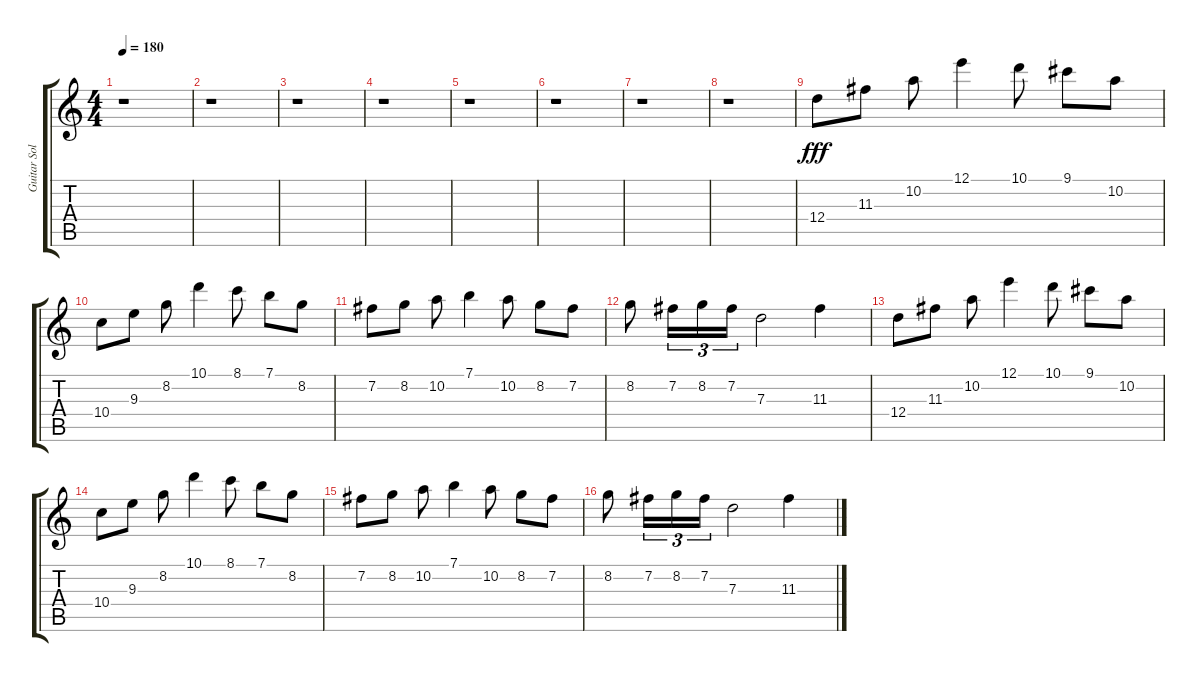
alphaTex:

\track ("Guitar Solo" "Guitar Sol") {instrument overdrivenguitar}
\staff {score tabs}
\tuning (E4 B3 G3 D3 A2 E2) {hide}
\ts (4 4)
\tempo 180
\clef g2
\ks c
r.1{dy fff} |
r.1 |
r.1 |
r.1 |
r.1 |
r.1 |
r.1 |
r.1 |
12.4.8{volume 16 instrument overdrivenguitar} 11.3.8 10.2.8 12.1.4 10.1.8 9.1.8 10.2.8 |
10.4.8 9.3.8 8.2.8 10.1.4 8.1.8 7.1.8 8.2.8 |
7.2.8 8.2.8 10.2.8 7.1.4 10.2.8 8.2.8 7.2.8 |
8.2.8 7.2.16{tu (3 2)} 8.2.16{tu (3 2)} 7.2.16{tu (3 2)} 7.3.2 11.3.4 |
12.4.8{volume 16 instrument overdrivenguitar} 11.3.8 10.2.8 12.1.4 10.1.8 9.1.8 10.2.8 |
10.4.8 9.3.8 8.2.8 10.1.4 8.1.8 7.1.8 8.2.8 |
7.2.8 8.2.8 10.2.8 7.1.4 10.2.8 8.2.8 7.2.8 |
8.2.8 7.2.16{tu (3 2)} 8.2.16{tu (3 2)} 7.2.16{tu (3 2)} 7.3.2 11.3.4
